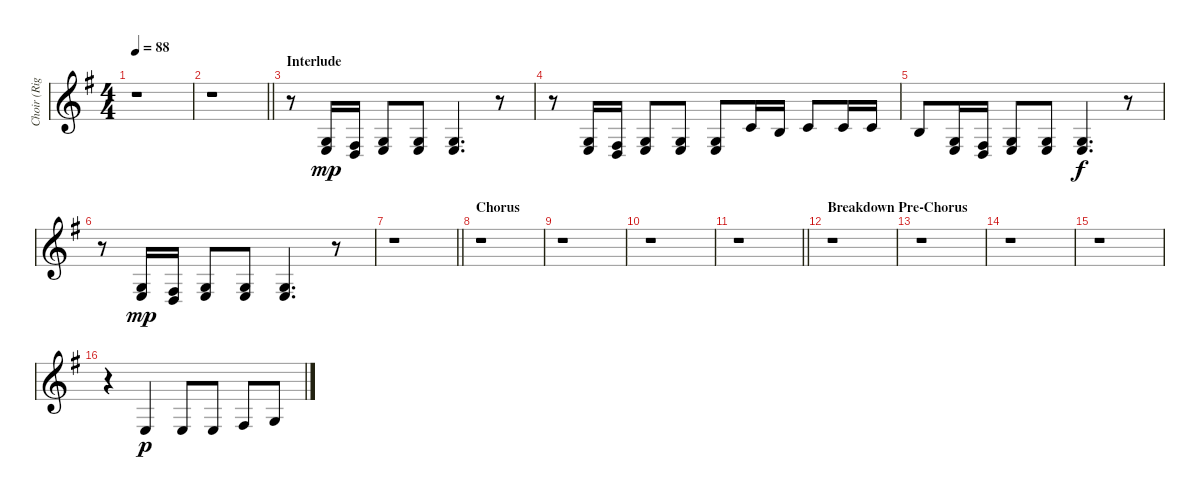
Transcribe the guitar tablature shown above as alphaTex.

\track ("Choir (Right)" "Choir (Rig") {instrument oboe}
\staff {score}
\tuning (E4 B3 G3 D3 A2 E2) {hide}
\ts (4 4)
\tempo 88
\clef g2
\ks eminor
r.1{dy f} |
\barLineRight lightlight
r.1 |
\section ("" "Interlude")
r.8 (0.3 2.4).16{dy mp} (4.4 5.5).16 (0.3 2.4).8 (0.3 2.4).8 (0.3 2.4).4{d} r.8 |
r.8 (0.3 2.4).16 (4.4 5.5).16 (0.3 2.4).8 (0.3 2.4).8 (0.3 2.4).8 1.2.16 0.2.16 1.2.8 1.2.16 1.2.16 |
0.2.8 (0.3 2.4).16 (4.4 5.5).16 (0.3 2.4).8 (0.3 2.4).8 (0.3 2.4).4{d dy f} r.8 |
r.8 (0.3 2.4).16{dy mp} (4.4 5.5).16 (0.3 2.4).8 (0.3 2.4).8 (0.3 2.4).4{d} r.8 |
\barLineRight lightlight
r.1 |
\section ("" "Chorus")
r.1 |
r.1 |
r.1 |
\barLineRight lightlight
r.1 |
\section ("" "Breakdown Pre-Chorus")
r.1 |
r.1 |
r.1 |
r.1 |
r.4 2.4.4{dy p} 2.4.8 2.4.8 4.4.8 0.3.8
